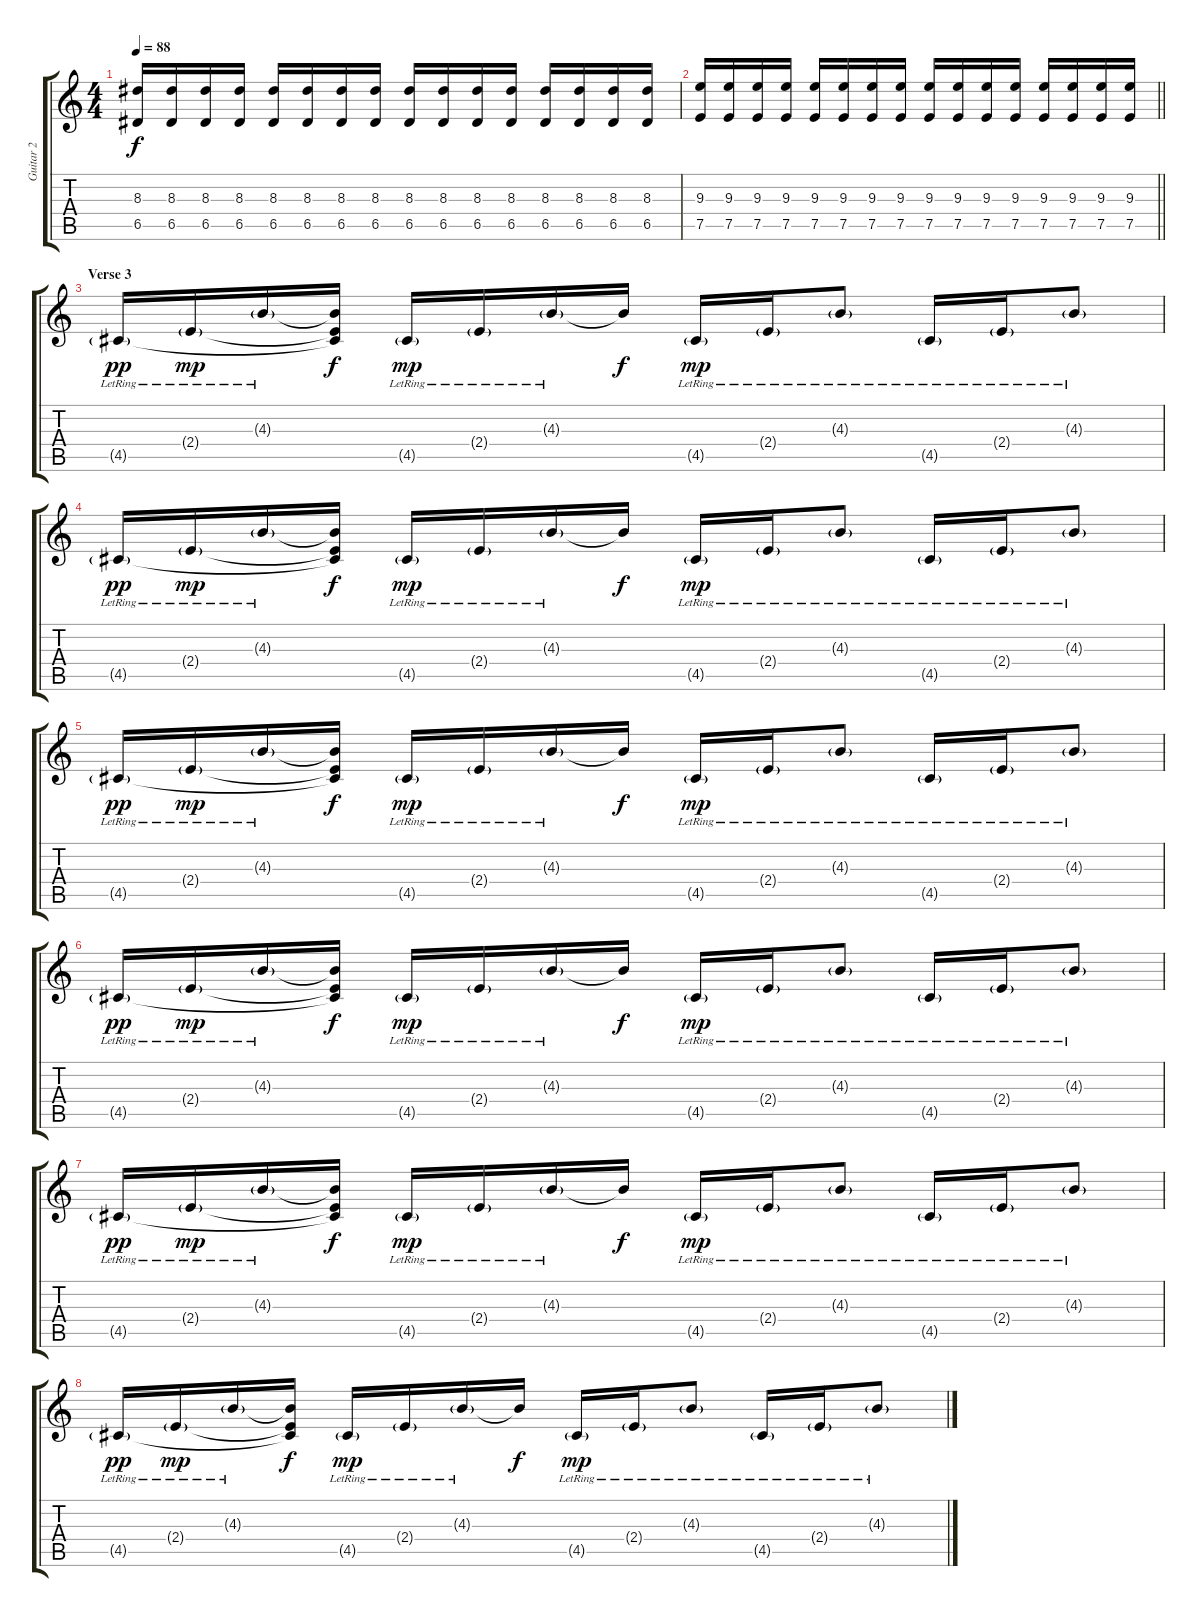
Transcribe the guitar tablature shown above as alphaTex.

\track ("Guitar 2  + Backvocal + SOLO" "Guitar 2  ") {instrument distortionguitar}
\staff {score tabs}
\tuning (E4 B3 G3 D3 A2 E2) {hide}
\ts (4 4)
\tempo 88
\clef g2
\ks c
(8.3 6.5).16{dy f} (8.3 6.5).16 (8.3 6.5).16 (8.3 6.5).16 (8.3 6.5).16 (8.3 6.5).16 (8.3 6.5).16 (8.3 6.5).16 (8.3 6.5).16 (8.3 6.5).16 (8.3 6.5).16 (8.3 6.5).16 (8.3 6.5).16 (8.3 6.5).16 (8.3 6.5).16 (8.3 6.5).16 |
\barLineRight lightlight
(9.3 7.5).16 (9.3 7.5).16 (9.3 7.5).16 (9.3 7.5).16 (9.3 7.5).16 (9.3 7.5).16 (9.3 7.5).16 (9.3 7.5).16 (9.3 7.5).16 (9.3 7.5).16 (9.3 7.5).16 (9.3 7.5).16 (9.3 7.5).16 (9.3 7.5).16 (9.3 7.5).16 (9.3 7.5).16 |
\section ("" "Verse 3")
4.5{g lr}.16{dy pp instrument acousticguitarsteel} 2.4{g lr}.16{dy mp} 4.3{g lr}.16 (4.3{t} 2.4{t} 4.5{t}).16{dy f} 4.5{g lr}.16{dy mp} 2.4{g lr}.16 4.3{g lr}.16 4.3{t}.16{dy f} 4.5{g lr}.16{dy mp} 2.4{g lr}.16 4.3{g lr}.8 4.5{g lr}.16 2.4{g lr}.16 4.3{g lr}.8 |
4.5{g lr}.16{dy pp instrument acousticguitarsteel} 2.4{g lr}.16{dy mp} 4.3{g lr}.16 (4.3{t} 2.4{t} 4.5{t}).16{dy f} 4.5{g lr}.16{dy mp} 2.4{g lr}.16 4.3{g lr}.16 4.3{t}.16{dy f} 4.5{g lr}.16{dy mp} 2.4{g lr}.16 4.3{g lr}.8 4.5{g lr}.16 2.4{g lr}.16 4.3{g lr}.8 |
4.5{g lr}.16{dy pp instrument acousticguitarsteel} 2.4{g lr}.16{dy mp} 4.3{g lr}.16 (4.3{t} 2.4{t} 4.5{t}).16{dy f} 4.5{g lr}.16{dy mp} 2.4{g lr}.16 4.3{g lr}.16 4.3{t}.16{dy f} 4.5{g lr}.16{dy mp} 2.4{g lr}.16 4.3{g lr}.8 4.5{g lr}.16 2.4{g lr}.16 4.3{g lr}.8 |
4.5{g lr}.16{dy pp instrument acousticguitarsteel} 2.4{g lr}.16{dy mp} 4.3{g lr}.16 (4.3{t} 2.4{t} 4.5{t}).16{dy f} 4.5{g lr}.16{dy mp} 2.4{g lr}.16 4.3{g lr}.16 4.3{t}.16{dy f} 4.5{g lr}.16{dy mp} 2.4{g lr}.16 4.3{g lr}.8 4.5{g lr}.16 2.4{g lr}.16 4.3{g lr}.8 |
4.5{g lr}.16{dy pp instrument acousticguitarsteel} 2.4{g lr}.16{dy mp} 4.3{g lr}.16 (4.3{t} 2.4{t} 4.5{t}).16{dy f} 4.5{g lr}.16{dy mp} 2.4{g lr}.16 4.3{g lr}.16 4.3{t}.16{dy f} 4.5{g lr}.16{dy mp} 2.4{g lr}.16 4.3{g lr}.8 4.5{g lr}.16 2.4{g lr}.16 4.3{g lr}.8 |
4.5{g lr}.16{dy pp instrument acousticguitarsteel} 2.4{g lr}.16{dy mp} 4.3{g lr}.16 (4.3{t} 2.4{t} 4.5{t}).16{dy f} 4.5{g lr}.16{dy mp} 2.4{g lr}.16 4.3{g lr}.16 4.3{t}.16{dy f} 4.5{g lr}.16{dy mp} 2.4{g lr}.16 4.3{g lr}.8 4.5{g lr}.16 2.4{g lr}.16 4.3{g lr}.8
